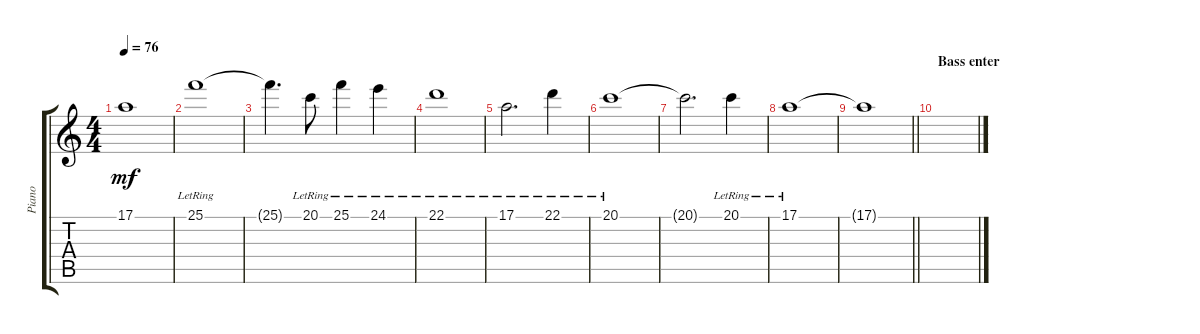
\track ("Piano" "Piano") {instrument electricpiano1}
\staff {score tabs}
\tuning (E4 B3 G3 D3 A2 E2) {hide}
\ts (4 4)
\tempo 76
\clef g2
\ks c
17.1{t}.1{dy mf} |
25.1{lr}.1 |
25.1{t}.4{d} 20.1{lr}.8 25.1{lr}.4 24.1{lr}.4 |
22.1{lr}.1 |
17.1{lr}.2{d} 22.1{lr}.4 |
20.1{lr}.1 |
20.1{t}.2{d} 20.1{lr}.4 |
17.1{lr}.1 |
\barLineRight lightlight
17.1{t}.1 |
\section ("" "Bass enter")
